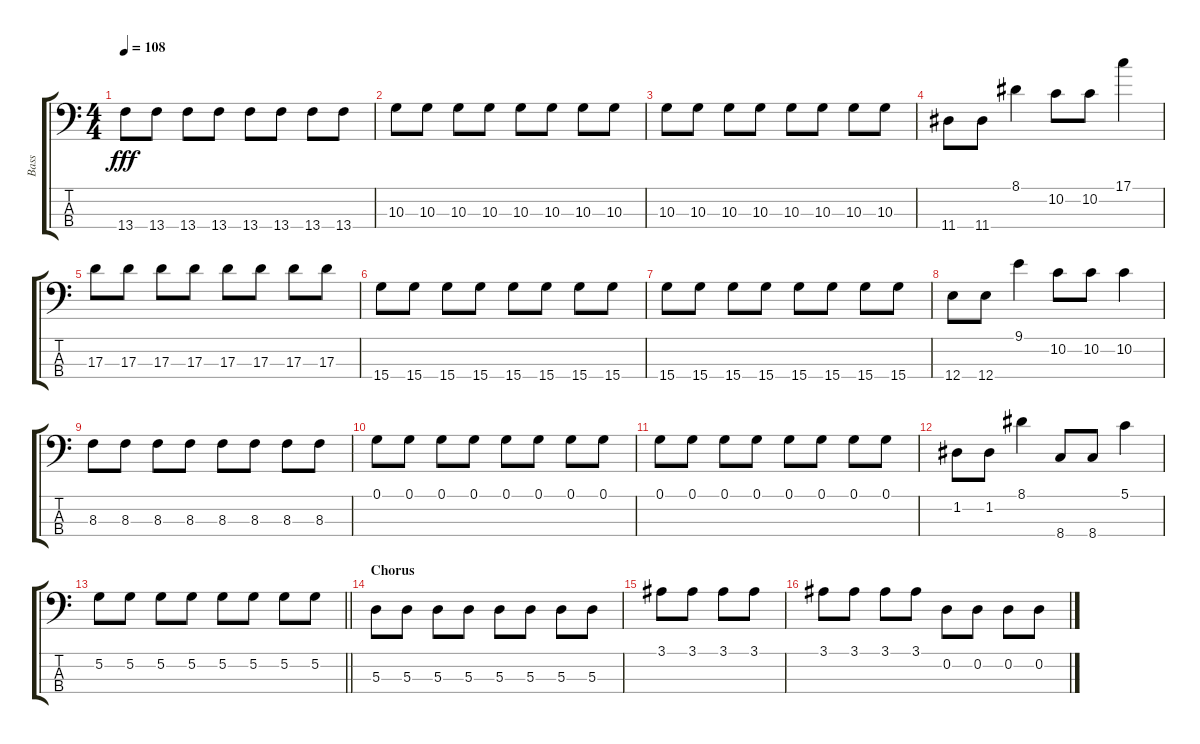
\track ("Bass" "Bass") {instrument electricbassfinger}
\staff {score tabs}
\tuning (G2 D2 A1 E1) {hide}
\ts (4 4)
\tempo 108
\clef f4
\ks c
13.4.8{dy fff} 13.4.8 13.4.8 13.4.8 13.4.8 13.4.8 13.4.8 13.4.8 |
10.3.8 10.3.8 10.3.8 10.3.8 10.3.8 10.3.8 10.3.8 10.3.8 |
10.3.8 10.3.8 10.3.8 10.3.8 10.3.8 10.3.8 10.3.8 10.3.8 |
11.4.8 11.4.8 8.1.4 10.2.8 10.2.8 17.1.4 |
17.3.8 17.3.8 17.3.8 17.3.8 17.3.8 17.3.8 17.3.8 17.3.8 |
15.4.8 15.4.8 15.4.8 15.4.8 15.4.8 15.4.8 15.4.8 15.4.8 |
15.4.8 15.4.8 15.4.8 15.4.8 15.4.8 15.4.8 15.4.8 15.4.8 |
12.4.8 12.4.8 9.1.4 10.2.8 10.2.8 10.2.4 |
8.3.8 8.3.8 8.3.8 8.3.8 8.3.8 8.3.8 8.3.8 8.3.8 |
0.1.8 0.1.8 0.1.8 0.1.8 0.1.8 0.1.8 0.1.8 0.1.8 |
0.1.8 0.1.8 0.1.8 0.1.8 0.1.8 0.1.8 0.1.8 0.1.8 |
1.2.8 1.2.8 8.1.4 8.4.8 8.4.8 5.1.4 |
\barLineRight lightlight
5.2.8 5.2.8 5.2.8 5.2.8 5.2.8 5.2.8 5.2.8 5.2.8 |
\section ("" "Chorus")
5.3.8 5.3.8 5.3.8 5.3.8 5.3.8 5.3.8 5.3.8 5.3.8 |
3.1.8 3.1.8 3.1.8 3.1.8 |
3.1.8 3.1.8 3.1.8 3.1.8 0.2.8 0.2.8 0.2.8 0.2.8
